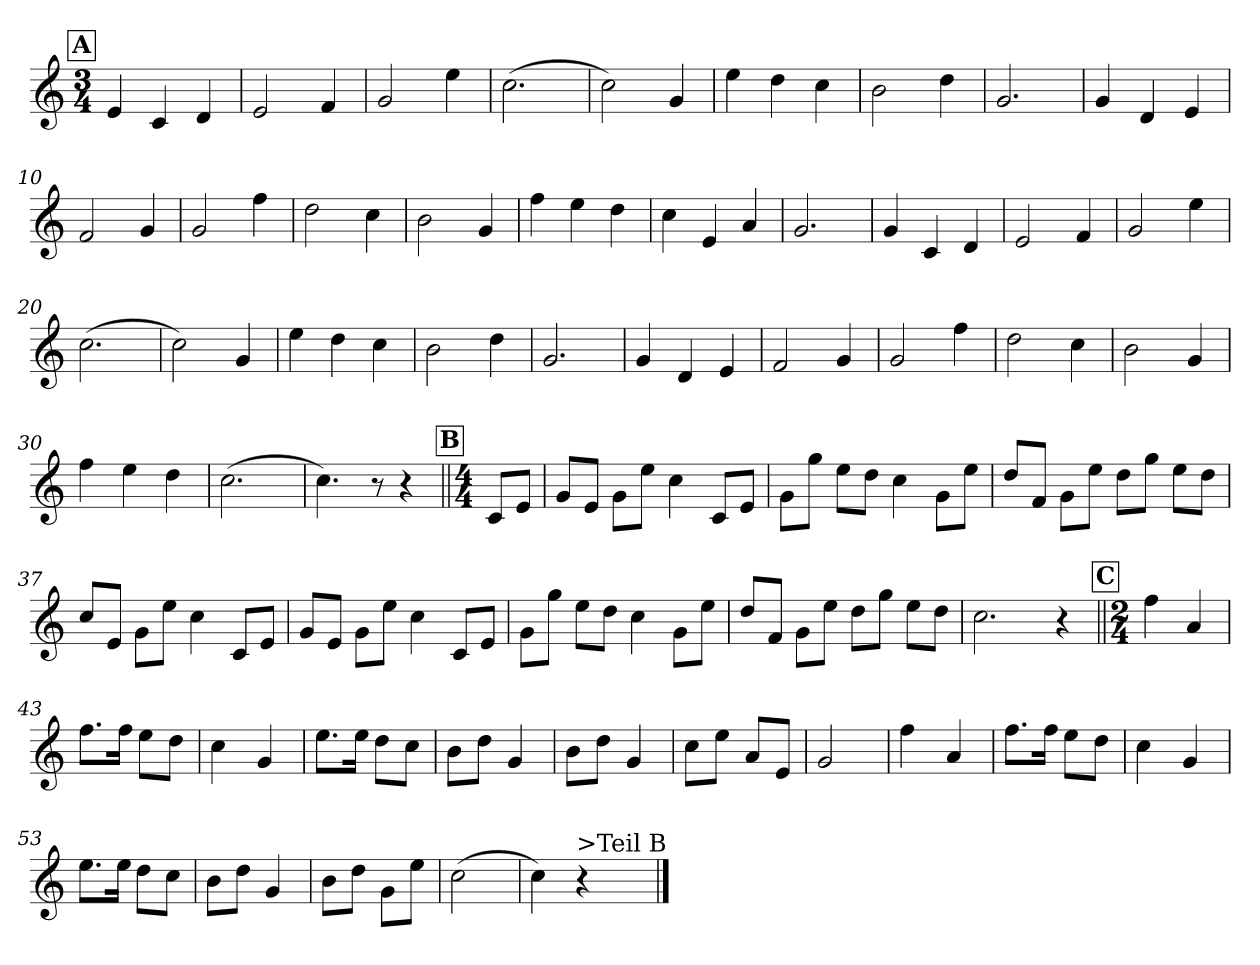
**kern
*part1
*staff1
*clefG2
*k[]
*M3/4
!!LO:REH:place=s1:a:B:fs=14:t=A
=1
4e/
4c/
4d/
=2
2e/
4f/
=3
2g/
4ee\
=4
(>2.cc\
=5
2cc\)
4g/
=6
4ee\
4dd\
4cc\
=7
2b\
4dd\
=8
2.g/
=9
4g/
4d/
4e/
=10
2f/
4g/
=11
2g/
4ff\
=12
2dd\
4cc\
=13
2b\
4g/
=14
4ff\
4ee\
4dd\
=15
4cc\
4e/
4a/
=16
2.g/
!!LO:LB:g=z
=17
4g/
4c/
4d/
=18
2e/
4f/
=19
2g/
4ee\
=20
(>2.cc\
=21
2cc\)
4g/
=22
4ee\
4dd\
4cc\
=23
2b\
4dd\
=24
2.g/
=25
4g/
4d/
4e/
=26
2f/
4g/
=27
2g/
4ff\
=28
2dd\
4cc\
=29
2b\
4g/
=30
4ff\
4ee\
4dd\
=31
(>2.cc\
!!LO:LB:g=z
=32
4.cc\)
8r
4r
!!LO:REH:place=s1:a:B:fs=14:t=B
=33||
*M4/4
8c/L
8e/J
=34
8g/L
8e/J
8g\L
8ee\J
4cc\
8c/L
8e/J
=35
8g\L
8gg\J
8ee\L
8dd\J
4cc\
8g\L
8ee\J
=36
8dd/L
8f/J
8g\L
8ee\J
8dd\L
8gg\J
8ee\L
8dd\J
=37
8cc/L
8e/J
8g\L
8ee\J
4cc\
8c/L
8e/J
=38
8g/L
8e/J
8g\L
8ee\J
4cc\
8c/L
8e/J
!!LO:LB:g=z
=39
8g\L
8gg\J
8ee\L
8dd\J
4cc\
8g\L
8ee\J
=40
8dd/L
8f/J
8g\L
8ee\J
8dd\L
8gg\J
8ee\L
8dd\J
=41
2.cc\
4r
!!LO:REH:place=s1:a:B:fs=14:t=C
=42||
*M2/4
4ff\
4a/
=43
8.ff\L
16ff\Jk
8ee\L
8dd\J
=44
4cc\
4g/
=45
8.ee\L
16ee\Jk
8dd\L
8cc\J
=46
8b\L
8dd\J
4g/
=47
8b\L
8dd\J
4g/
=48
8cc\L
8ee\J
8a/L
8e/J
=49
2g/
!!LO:LB:g=z
=50
4ff\
4a/
=51
8.ff\L
16ff\Jk
8ee\L
8dd\J
=52
4cc\
4g/
=53
8.ee\L
16ee\Jk
8dd\L
8cc\J
=54
8b\L
8dd\J
4g/
=55
8b\L
8dd\J
8g\L
8ee\J
=56
(>2cc\
=57
4cc\)
!LO:TX:a:t=>Teil B
4r
==
*-
